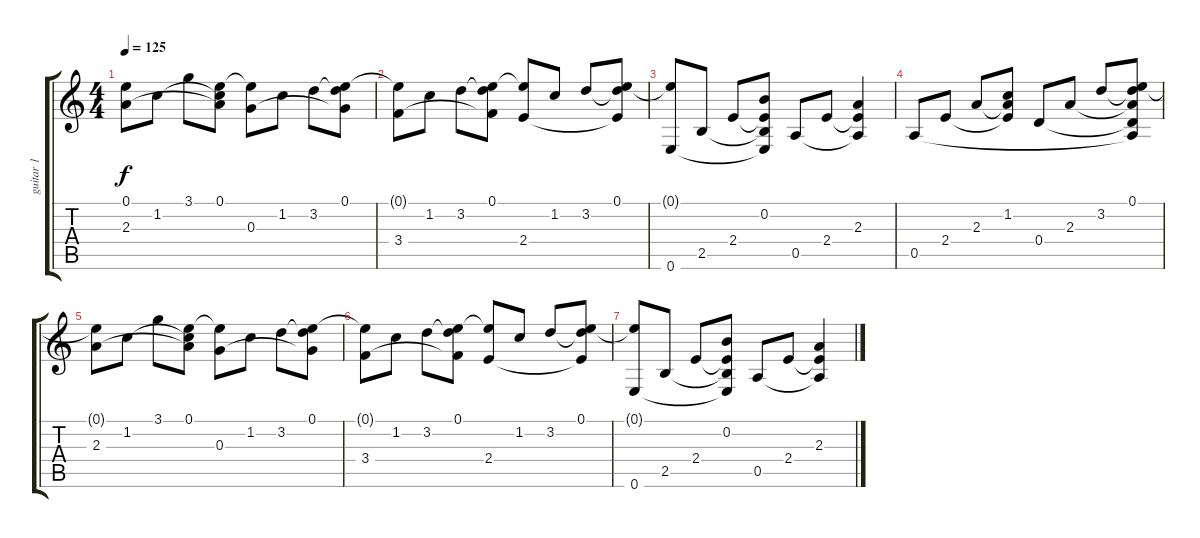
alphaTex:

\track ("guitar 1" "guitar 1") {instrument acousticguitarsteel}
\staff {score tabs}
\tuning (E4 B3 G3 D3 A2 E2) {hide}
\ts (4 4)
\tempo 125
\clef g2
\ks c
(0.1{t} 2.3).8{dy f} 1.2.8 3.1.8 (0.1 1.2{t} 2.3{t}).8 (0.1{t} 0.3).8 1.2.8 3.2.8 (0.1 3.2{t} 0.3{t}).8 |
(0.1{t} 3.4).8 1.2.8 3.2.8 (0.1 3.2{t} 3.4{t}).8 (0.1{t} 2.4).8 1.2.8 3.2.8 (0.1 3.2{t} 2.4{t}).8 |
(0.1{t} 0.6).8 2.5.8 2.4.8 (0.2 2.4{t} 2.5{t} 0.6{t}).8 0.5.8 2.4.8 (2.3 2.4{t} 0.5{t}).4 |
0.5.8{volume 0} 2.4.8 2.3.8 (1.2 2.3{t} 2.4{t}).8 0.4.8 2.3.8 3.2.8 (0.1 3.2{t} 2.3{t} 0.4{t} 0.5{t}).8 |
(0.1{t} 2.3).8 1.2.8 3.1.8 (0.1 1.2{t} 2.3{t}).8 (0.1{t} 0.3).8 1.2.8 3.2.8 (0.1 3.2{t} 0.3{t}).8 |
(0.1{t} 3.4).8 1.2.8 3.2.8 (0.1 3.2{t} 3.4{t}).8 (0.1{t} 2.4).8 1.2.8 3.2.8 (0.1 3.2{t} 2.4{t}).8 |
(0.1{t} 0.6).8 2.5.8 2.4.8 (0.2 2.4{t} 2.5{t} 0.6{t}).8 0.5.8 2.4.8 (2.3 2.4{t} 0.5{t}).4
